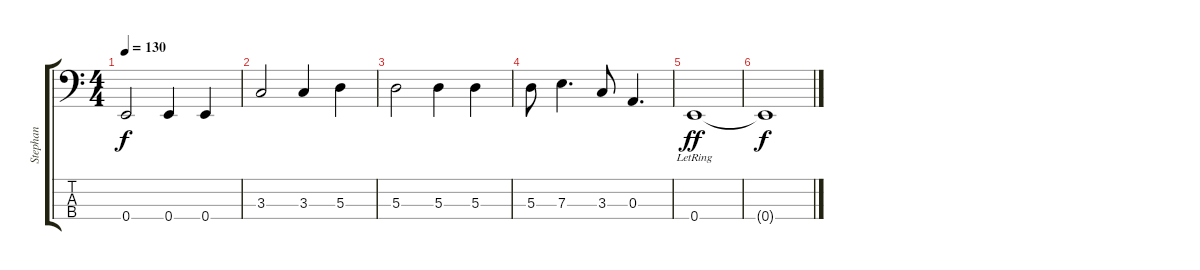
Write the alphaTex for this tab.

\track ("Stephan" "Stephan") {instrument electricbassfinger}
\staff {score tabs}
\tuning (G2 D2 A1 E1) {hide}
\ts (4 4)
\tempo 130
\clef f4
\ks c
0.4.2{dy f} 0.4.4 0.4.4 |
3.3.2 3.3.4 5.3.4 |
5.3.2 5.3.4 5.3.4 |
5.3.8 7.3.4{d} 3.3.8 0.3.4{d} |
0.4{lr}.1{dy ff} |
0.4{t}.1{dy f volume 5}
